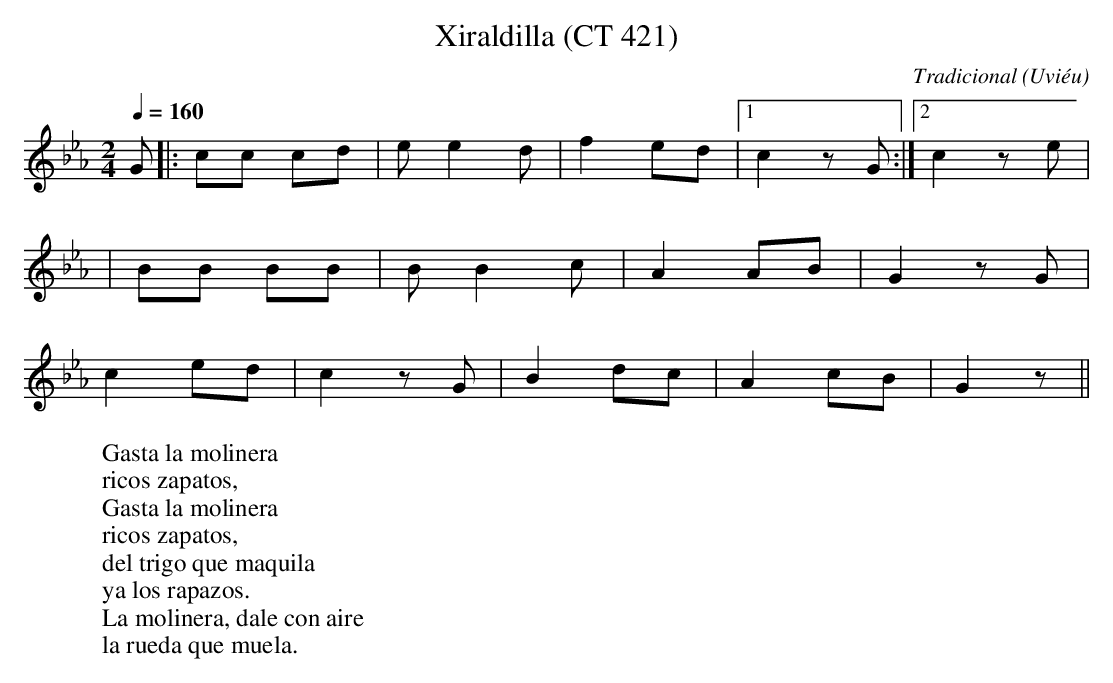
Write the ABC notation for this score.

X:1
T:Xiraldilla (CT 421)
C:Tradicional
O:Uviéu
M:2/4
L:1/8
Q:1/4=160
K:Cm
G|: cc cd|e e2 d|f2 ed|[1 c2 zG :|[2 c2 ze|
|BB BB|B B2 c|A2 AB|G2 zG|
c2 ed|c2 zG|B2 dc|A2 cB|G2 z||
W:Gasta la molinera
W:ricos zapatos,
W:Gasta la molinera
W:ricos zapatos,
W:del trigo que maquila
W:ya los rapazos.
W:La molinera, dale con aire
W:la rueda que muela.
W:
